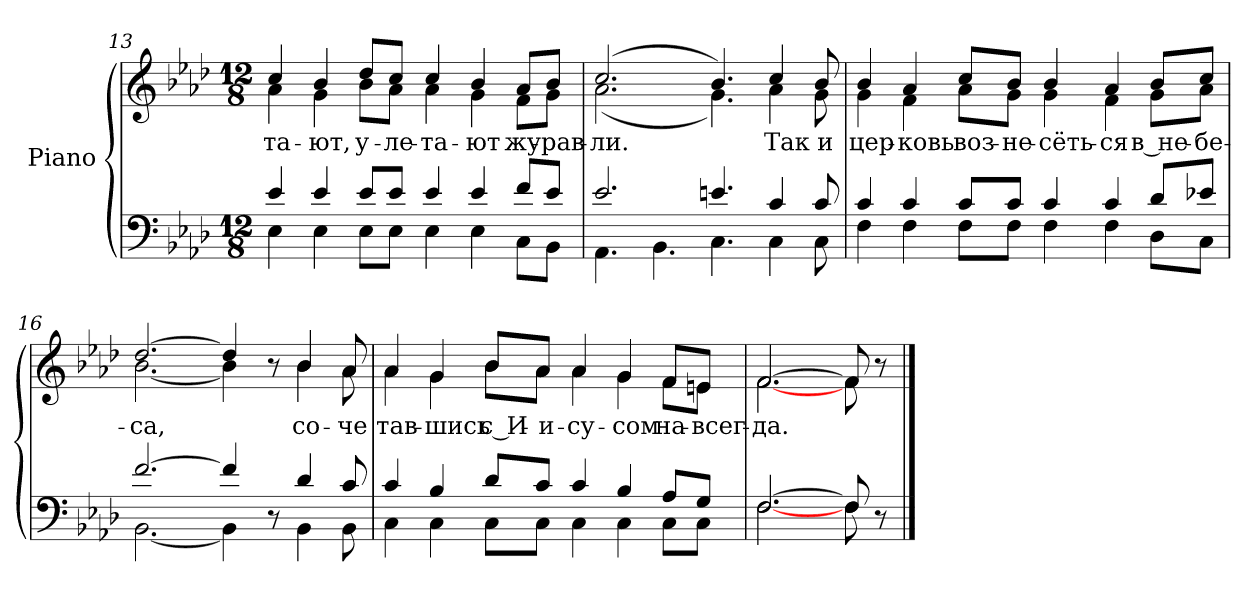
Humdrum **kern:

**kern	**kern	**text
*part1	*part1	*part1
*staff2	*staff1	*staff1
*I"Piano	*	*
!!LO:LB:g=z
*clefF4	*clefG2	*
*k[b-e-a-d-]	*k[b-e-a-d-]	*
*A-:	*A-:	*
*M12/8	*M12/8	*
=13	=13	=13
*^	*	*
!	!	!	!LO:LY:b:color=#000000
*	*	*^	*
4e-i/	4E-i\	4cci/	4a-i\	-та-
!	!	!	!	!LO:LY:b:color=#000000
4e-i/	4E-i\	4b-i/	4gi\	-ют,
!	!	!	!	!LO:LY:b:color=#000000
8e-i/L	8E-i\L	8dd-i/L	8b-i\L	у-
!	!	!	!	!LO:LY:b:color=#000000
8e-i/J	8E-i\J	8cci/J	8a-i\J	-ле-
!	!	!	!	!LO:LY:b:color=#000000
4e-i/	4E-i\	4cci/	4a-i\	-та-
!	!	!	!	!LO:LY:b:color=#000000
4e-i/	4E-i\	4b-i/	4gi\	-ют
!	!	!	!	!LO:LY:b:color=#000000
8fi/L	8Ci\L	8a-i/L	8fi\L	жу-
!	!	!	!	!LO:LY:b:color=#000000
8e-i/J	8BB-i\J	8b-i/J	8gi\J	-рав-
=14	=14	=14	=14	=14
!	!	!	!	!LO:LY:b:color=#000000
2.e-i/	4.AA-i\	(2.cci/	(2.a-i\	-ли.
.	4.BB-i\	.	.	.
4.eni/	4.Ci\	4.b-i/)	4.gi\)	.
!	!	!	!	!LO:LY:b:color=#000000
4ci/	4Ci\	4cci/	4a-i\	Так
!	!	!	!	!LO:LY:b:color=#000000
8ci/	8Ci\	8b-i/	8gi\	и
=15	=15	=15	=15	=15
!	!	!	!	!LO:LY:b:color=#000000
4ci/	4Fi\	4b-i/	4gi\	цер-
!	!	!	!	!LO:LY:b:color=#000000
4ci/	4Fi\	4a-i/	4fi\	-ковь
!	!	!	!	!LO:LY:b:color=#000000
8ci/L	8Fi\L	8cci/L	8a-i\L	воз-
!	!	!	!	!LO:LY:b:color=#000000
8ci/J	8Fi\J	8b-i/J	8gi\J	-не-
!	!	!	!	!LO:LY:b:color=#000000
4ci/	4Fi\	4b-i/	4gi\	-сёть-
!	!	!	!	!LO:LY:b:color=#000000
4ci/	4Fi\	4a-i/	4fi\	-ся
!	!	!	!	!LO:LY:b:color=#000000
8d-i/L	8D-i\L	8b-i/L	8gi\L	в не-
!	!	!	!	!LO:LY:b:color=#000000
8e-Xi/J	8Ci\J	8cci/J	8a-i\J	-бе-
!!LO:LB:g=z	!!
=16	=16	=16	=16	=16
!	!	!	!	!LO:LY:b:color=#000000
[>2.fi/	[<2.BB-i\	[>2.dd-i/	[<2.b-i\	-са,
4fi/]	4BB-i\]	4dd-i/]	4b-i\]	.
8r	8ryy	8r	8ryy	.
!	!	!	!	!LO:LY:b:color=#000000
4d-i/	4BB-i\	4b-i/	4b-i\	со-
!	!	!	!	!LO:LY:b:color=#000000
8ci/	8BB-i\	8a-i/	8a-i\	-че
=17	=17	=17	=17	=17
!	!	!	!	!LO:LY:b:color=#000000
4ci/	4Ci\	4a-i/	4a-i\	тав-
!	!	!	!	!LO:LY:b:color=#000000
4B-i/	4Ci\	4gi/	4gi\	-шись
!	!	!	!	!LO:LY:b:color=#000000
8d-i/L	8Ci\L	8b-i/L	8b-i\L	с И-
!	!	!	!	!LO:LY:b:color=#000000
8ci/J	8Ci\J	8a-i/J	8a-i\J	-и-
!	!	!	!	!LO:LY:b:color=#000000
4ci/	4Ci\	4a-i/	4a-i\	-су-
!	!	!	!	!LO:LY:b:color=#000000
4B-i/	4Ci\	4gi/	4gi\	-сом
!	!	!	!	!LO:LY:b:color=#000000
8A-i/L	8Ci\L	8fi/L	8fi\L	на-
!	!	!	!	!LO:LY:b:color=#000000
8Gi/J	8Ci\J	8eni/J	8ei\J	-всег-
=18	=18	=18	=18	=18
!	!	!	!	!LO:LY:b:color=#000000
[>2.Fi/	[<2.Fi\	[>2.fi/	[<2.fi\	-да.
8Fi/]	8Fi\	8fi/]	8fi\	.
8r	8ryy	8r	8ryy	.
*v	*v	*	*	*
*	*v	*v	*
==	==	==
*-	*-	*-
